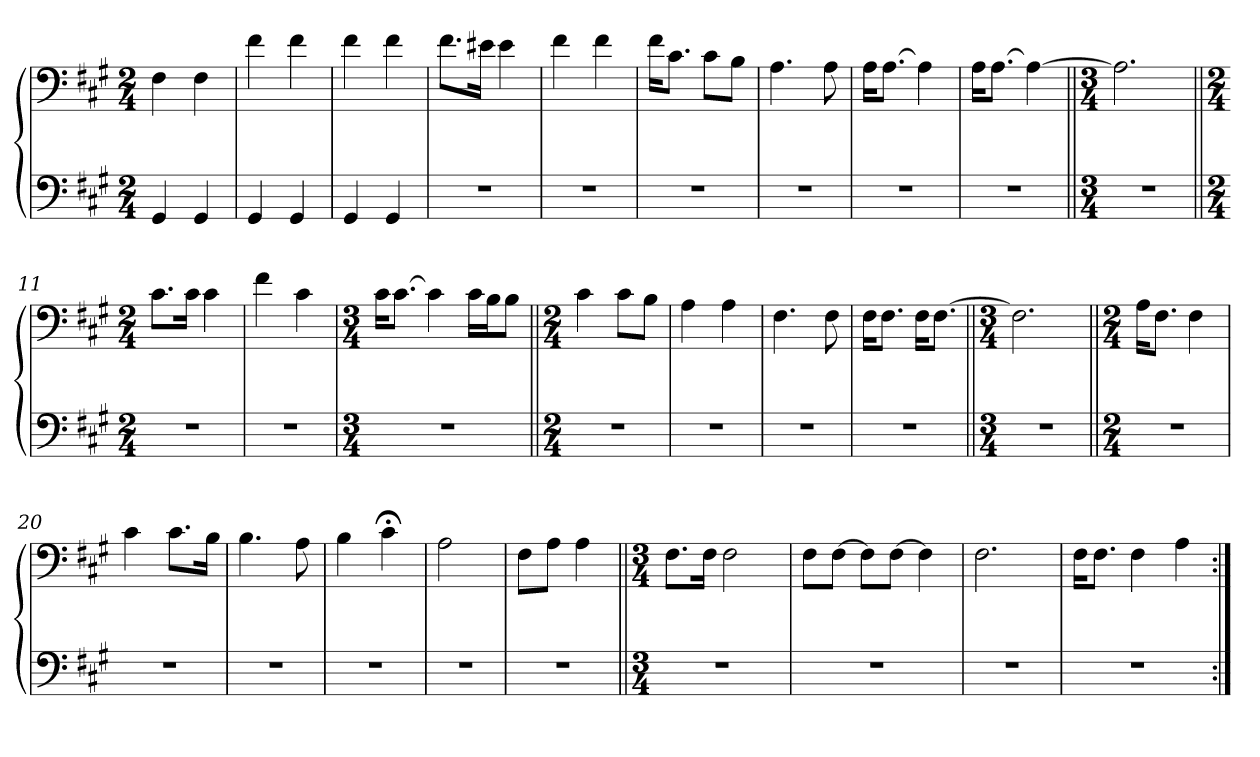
**kern	**kern
*part1	*part1
*staff2	*staff1
*clefF4	*clefF4
*k[f#c#g#]	*k[f#c#g#]
*M2/4	*M2/4
=1	=1
4GG#/	4F#\
4GG#/	4F#\
=2	=2
4GG#/	4f#\
4GG#/	4f#\
=3	=3
4GG#/	4f#\
4GG#/	4f#\
=4	=4
2r	8.f#\L
.	16e#X\Jk
.	4e#\
=5	=5
2r	4f#\
.	4f#\
=6	=6
2r	16f#\KL
.	8.c#\J
.	8c#\L
.	8B\J
=7	=7
2r	4.A\
.	8A\
=8	=8
2r	16A\KL
.	[8.A\J
.	4A\]
=9	=9
2r	16A\KL
.	[8.A\J
.	4A\_
=10||	=10||
*M3/4	*M3/4
2.r	2.A\]
=11||	=11||
*M2/4	*M2/4
2r	8.c#\L
.	16c#\Jk
.	4c#\
=	=
2r	4f#\
.	4c#\
=13	=13
*M3/4	*M3/4
2.r	16c#\KL
.	[8.c#\J
.	4c#\]
.	16c#\LL
.	16B\J
.	8B\J
=14||	=14||
*M2/4	*M2/4
2r	4c#\
.	8c#\L
.	8B\J
=15	=15
2r	4A\
.	4A\
=16	=16
2r	4.F#\
.	8F#\
=17	=17
2r	16F#\KL
.	8.F#\J
.	16F#\KL
.	[8.F#\J
=18||	=18||
*M3/4	*M3/4
2.r	2.F#\]
=19||	=19||
*M2/4	*M2/4
2r	16A\KL
.	8.F#\J
.	4F#\
=20	=20
2r	4c#\
.	8.c#\L
.	16B\Jk
=21	=21
2r	4.B\
.	8A\
=22	=22
2r	4B\
.	4c#;<\
=23	=23
2r	2A\
=24	=24
2r	8F#\L
.	8A\J
.	4A\
=25||	=25||
*M3/4	*M3/4
2.r	8.F#\L
.	16F#\Jk
.	2F#\
=26	=26
2.r	8F#\L
.	[8F#\J
.	8F#\L]
.	[8F#\J
.	4F#\]
=27	=27
2.r	2.F#\
=28	=28
2.r	16F#\KL
.	8.F#\J
.	4F#\
.	4A\
=:|!	=:|!
*-	*-
